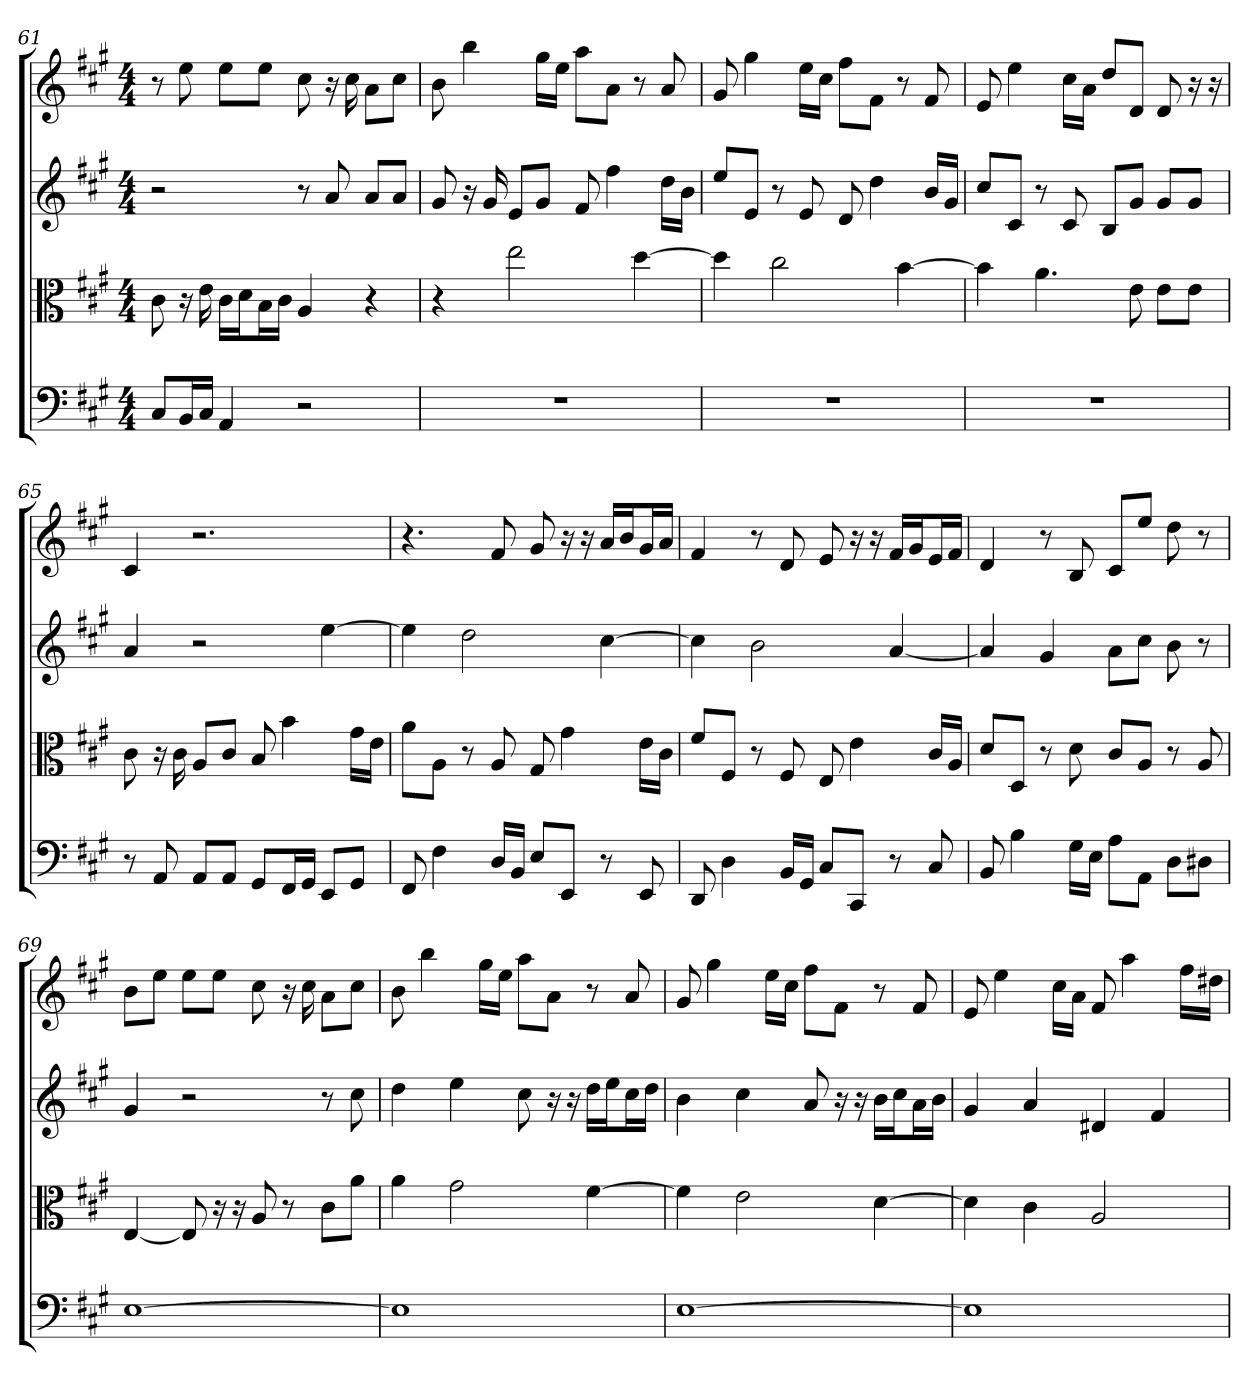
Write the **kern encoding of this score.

**kern	**kern	**kern	**kern
*part4	*part3	*part2	*part1
*staff4	*staff3	*staff2	*staff1
*clefF4	*clefC3	*clefG2	*clefG2
*k[f#c#g#]	*k[f#c#g#]	*k[f#c#g#]	*k[f#c#g#]
*A:	*A:	*A:	*A:
*M4/4	*M4/4	*M4/4	*M4/4
=61	=61	=61	=61
8C#/L	8c#	2r	8r
16BB/L	16r	.	8ee
16C#/JJ	16e	.	.
4AA	16c#\LL	.	8ee\L
.	16d\J	.	.
.	16B\L	.	8ee\J
.	16c#\JJ	.	.
2r	4A	8r	8cc#
.	.	8a	16r
.	.	.	16cc#
.	4r	8a/L	8a\L
.	.	8a/J	8cc#\J
=62	=62	=62	=62
1r	4r	8g#	8b
.	.	16r	4bb
.	.	16g#	.
.	2ee	8e/L	.
.	.	8g#/J	16gg#\LL
.	.	.	16ee\JJ
.	.	8f#	8aa\L
.	.	4ff#	8a\J
.	[4dd	.	8r
.	.	16dd\LL	8a
.	.	16b\JJ	.
=63	=63	=63	=63
1r	4dd]	8ee/L	8g#
.	.	8e/J	4gg#
.	2cc#	8r	.
.	.	8e	16ee\LL
.	.	.	16cc#\JJ
.	.	8d	8ff#\L
.	.	4dd	8f#\J
.	[4b	.	8r
.	.	16b/LL	8f#
.	.	16g#/JJ	.
=64	=64	=64	=64
1r	4b]	8cc#/L	8e
.	.	8c#/J	4ee
.	4.a	8r	.
.	.	8c#	16cc#\LL
.	.	.	16a\JJ
.	.	8B/L	8dd/L
.	8e	8g#/J	8d/J
.	8e\L	8g#/L	8d
.	8e\J	8g#/J	16r
.	.	.	16r
=65	=65	=65	=65
8r	8c#	4a	4c#
8AA	16r	.	.
.	16c#	.	.
8AA/L	8A/L	2r	2.r
8AA/J	8c#/J	.	.
8GG#/L	8B	.	.
16FF#/L	4b	.	.
16GG#/JJ	.	.	.
8EE/L	.	[4ee	.
8GG#/J	16g#\LL	.	.
.	16e\JJ	.	.
=66	=66	=66	=66
8FF#	8a\L	4ee]	4.r
4F#	8A\J	.	.
.	8r	2dd	.
16D/LL	8A	.	8f#
16BB/JJ	.	.	.
8E/L	8G#	.	8g#
8EE/J	4g#	.	16r
.	.	.	16r
8r	.	[4cc#	16a/LL
.	.	.	16b/J
8EE	16e\LL	.	16g#/L
.	16c#\JJ	.	16a/JJ
=67	=67	=67	=67
8DD	8f#/L	4cc#]	4f#
4D	8F#/J	.	.
.	8r	2b	8r
16BB/LL	8F#	.	8d
16GG#/JJ	.	.	.
8C#/L	8E	.	8e
8CC#/J	4e	.	16r
.	.	.	16r
8r	.	[4a	16f#/LL
.	.	.	16g#/J
8C#	16c#/LL	.	16e/L
.	16A/JJ	.	16f#/JJ
=68	=68	=68	=68
8BB	8d/L	4a]	4d
4B	8D/J	.	.
.	8r	4g#	8r
16G#\LL	8d	.	8B
16E\JJ	.	.	.
8A\L	8c#/L	8a\L	8c#/L
8AA\J	8A/J	8cc#\J	8ee/J
8D\L	8r	8b	8dd
8D#X\J	8A	8r	8r
=69	=69	=69	=69
[1E	[4E	4g#	8b\L
.	.	.	8ee\J
.	8E]	2r	8ee\L
.	16r	.	8ee\J
.	16r	.	.
.	8A	.	8cc#
.	8r	.	16r
.	.	.	16cc#
.	8c#\L	8r	8a\L
.	8a\J	8cc#	8cc#\J
=70	=70	=70	=70
1E]	4a	4dd	8b
.	.	.	4bb
.	2g#	4ee	.
.	.	.	16gg#\LL
.	.	.	16ee\JJ
.	.	8cc#	8aa\L
.	.	16r	8a\J
.	.	16r	.
.	[4f#	16dd\LL	8r
.	.	16ee\J	.
.	.	16cc#\L	8a
.	.	16dd\JJ	.
=71	=71	=71	=71
[1E	4f#]	4b	8g#
.	.	.	4gg#
.	2e	4cc#	.
.	.	.	16ee\LL
.	.	.	16cc#\JJ
.	.	8a	8ff#\L
.	.	16r	8f#\J
.	.	16r	.
.	[4d	16b\LL	8r
.	.	16cc#\J	.
.	.	16a\L	8f#
.	.	16b\JJ	.
=72	=72	=72	=72
1E]	4d]	4g#	8e
.	.	.	4ee
.	4c#	4a	.
.	.	.	16cc#\LL
.	.	.	16a\JJ
.	2A	4d#X	8f#
.	.	.	4aa
.	.	4f#	.
.	.	.	16ff#\LL
.	.	.	16dd#X\JJ
=	=	=	=
*-	*-	*-	*-
